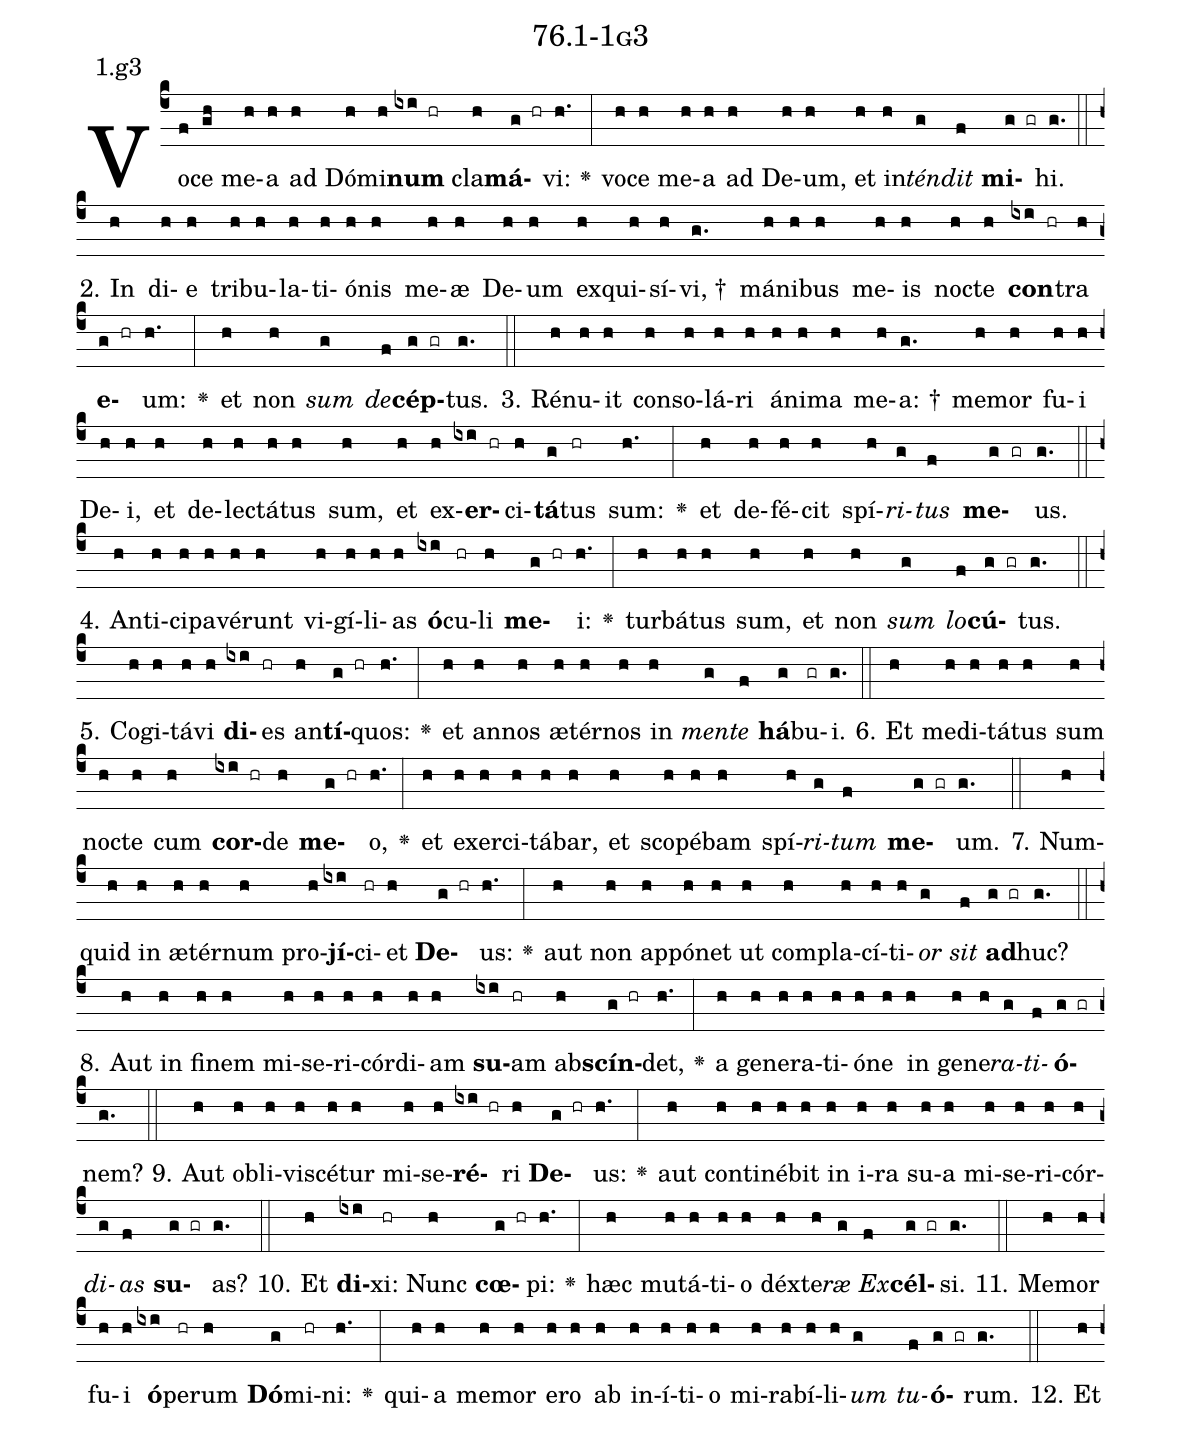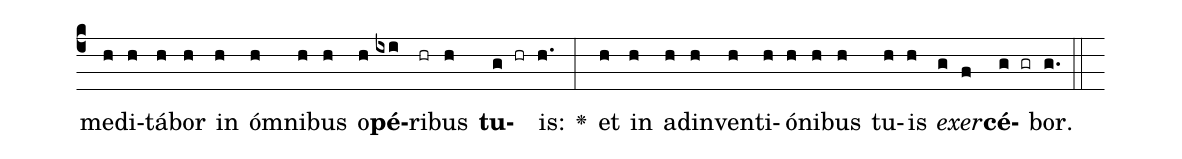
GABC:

name: 76.1-1g3;
annotation: 1.g3;
%%
(c4)Vo(f)ce(gh) me(h)a(h) ad(h) Dó(h)mi(h)<b>num</b>(ixi hr) cla(h)<b>má</b>(g hr)vi:(h.) <v>\greheightstar</v>(:) vo(h)ce(h) me(h)a(h) ad(h) De(h)um,(h) et(h) in(h)<i>tén</i>(g)<i>dit</i>(f) <b>mi</b>(g gr)hi.(g.) (::)
2. In(h) di(h)e(h) tri(h)bu(h)la(h)ti(h)ó(h)nis(h) me(h)æ(h) De(h)um(h) ex(h)qui(h)sí(h)vi, †(g.) má(h)ni(h)bus(h) me(h)is(h) noc(h)te(h) <b>con</b>(ixi hr)tra(h) <b>e</b>(g hr)um:(h.) <v>\greheightstar</v>(:) et(h) non(h) <i>sum</i>(g) <i>de</i>(f)<b>cép</b>(g gr)tus.(g.) (::)
3. Ré(h)nu(h)it(h) con(h)so(h)lá(h)ri(h) á(h)ni(h)ma(h) me(h)a: †(g.) me(h)mor(h) fu(h)i(h) De(h)i,(h) et(h) de(h)lec(h)tá(h)tus(h) sum,(h) et(h) ex(h)<b>er</b>(ixi hr)ci(h)<b>tá</b>(g)tus(hr) sum:(h.) <v>\greheightstar</v>(:) et(h) de(h)fé(h)cit(h) spí(h)<i>ri</i>(g)<i>tus</i>(f) <b>me</b>(g gr)us.(g.) (::)
4. An(h)ti(h)ci(h)pa(h)vé(h)runt(h) vi(h)gí(h)li(h)as(h) <b>ó</b>(ixi)cu(hr)li(h) <b>me</b>(g hr)i:(h.) <v>\greheightstar</v>(:) tur(h)bá(h)tus(h) sum,(h) et(h) non(h) <i>sum</i>(g) <i>lo</i>(f)<b>cú</b>(g gr)tus.(g.) (::)
5. Co(h)gi(h)tá(h)vi(h) <b>di</b>(ixi)es(hr) an(h)<b>tí</b>(g hr)quos:(h.) <v>\greheightstar</v>(:) et(h) an(h)nos(h) æ(h)tér(h)nos(h) in(h) <i>men</i>(g)<i>te</i>(f) <b>há</b>(g)bu(gr)i.(g.) (::)
6. Et(h) me(h)di(h)tá(h)tus(h) sum(h) noc(h)te(h) cum(h) <b>cor</b>(ixi hr)de(h) <b>me</b>(g hr)o,(h.) <v>\greheightstar</v>(:) et(h) ex(h)er(h)ci(h)tá(h)bar,(h) et(h) sco(h)pé(h)bam(h) spí(h)<i>ri</i>(g)<i>tum</i>(f) <b>me</b>(g gr)um.(g.) (::)
7. Num(h)quid(h) in(h) æ(h)tér(h)num(h) pro(h)<b>jí</b>(ixi)ci(hr)et(h) <b>De</b>(g hr)us:(h.) <v>\greheightstar</v>(:) aut(h) non(h) ap(h)pó(h)net(h) ut(h) com(h)pla(h)cí(h)ti(h)<i>or</i>(g) <i>sit</i>(f) <b>ad</b>(g gr)huc?(g.) (::)
8. Aut(h) in(h) fi(h)nem(h) mi(h)se(h)ri(h)cór(h)di(h)am(h) <b>su</b>(ixi)am(hr) ab(h)<b>scín</b>(g hr)det,(h.) <v>\greheightstar</v>(:) a(h) ge(h)ne(h)ra(h)ti(h)ó(h)ne(h) in(h) ge(h)ne(h)<i>ra</i>(g)<i>ti</i>(f)<b>ó</b>(g gr)nem?(g.) (::)
9. Aut(h) ob(h)li(h)vi(h)scé(h)tur(h) mi(h)se(h)<b>ré</b>(ixi hr)ri(h) <b>De</b>(g hr)us:(h.) <v>\greheightstar</v>(:) aut(h) con(h)ti(h)né(h)bit(h) in(h) i(h)ra(h) su(h)a(h) mi(h)se(h)ri(h)cór(h)<i>di</i>(g)<i>as</i>(f) <b>su</b>(g gr)as?(g.) (::)
10. Et(h) <b>di</b>(ixi)xi:(hr) Nunc(h) <b>cœ</b>(g hr)pi:(h.) <v>\greheightstar</v>(:) hæc(h) mu(h)tá(h)ti(h)o(h) déx(h)te(h)<i>ræ</i>(g) <i>Ex</i>(f)<b>cél</b>(g gr)si.(g.) (::)
11. Me(h)mor(h) fu(h)i(h) <b>ó</b>(ixi)pe(hr)rum(h) <b>Dó</b>(g)mi(hr)ni:(h.) <v>\greheightstar</v>(:) qui(h)a(h) me(h)mor(h) e(h)ro(h) ab(h) in(h)í(h)ti(h)o(h) mi(h)ra(h)bí(h)li(h)<i>um</i>(g) <i>tu</i>(f)<b>ó</b>(g gr)rum.(g.) (::)
12. Et(h) me(h)di(h)tá(h)bor(h) in(h) óm(h)ni(h)bus(h) o(h)<b>pé</b>(ixi)ri(hr)bus(h) <b>tu</b>(g hr)is:(h.) <v>\greheightstar</v>(:) et(h) in(h) ad(h)in(h)ven(h)ti(h)ó(h)ni(h)bus(h) tu(h)is(h) <i>ex</i>(g)<i>er</i>(f)<b>cé</b>(g gr)bor.(g.) (::)
